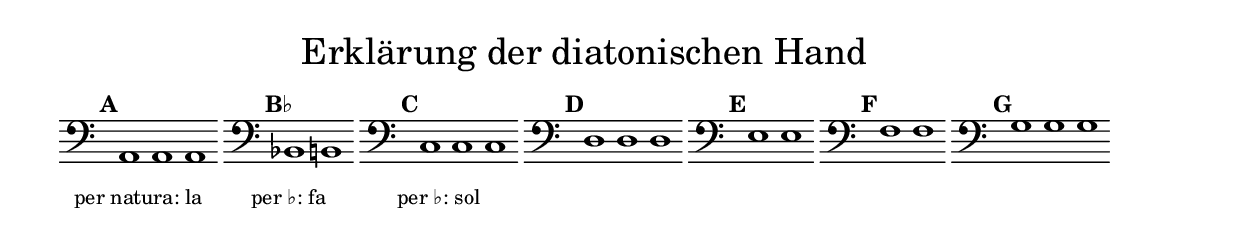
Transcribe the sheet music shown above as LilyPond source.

\version "2.22.2"

% Auto generated file

\header {
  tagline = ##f
}

dot = {
   \once \override Script.add-stem-support = ##f
   \once \override Script.toward-stem-shift = 0
   \once \override Script.skyline-horizontal-padding = 0
   \once \override Script.direction = 1
   \once \override Script.font-size = 1
}

\markup {
  \center-column {
    \override #'(line-width . 90)
    \center-align
    \fontsize#4
    \wordwrap-string { "Erklärung der diatonischen Hand" }
    \null
    \line {
      \center-column {
        \line {
          \score {
            <<
              \new Staff \with { instrumentName = ""} {
                \override Staff.TimeSignature.stencil = ##f
                \override Staff.NoteHead.style = #'baroque
                \tempo "A"
                \cadenzaOn
                \clef "bass" a,1 
                a,1 
                a,1 
                \cadenzaOff
              }
            >>
            \layout {
              \context {
                \Score
                \override SpacingSpanner.common-shortest-duration = #(ly:make-moment 1)
              }
            }
          }
        }
        \line {
          \left-align { \small { \lower #3 "per natura: la" } }
        }
      } 
      \center-column {
        \line {
          \score {
            <<
              \new Staff \with { instrumentName = ""} {
                \override Staff.TimeSignature.stencil = ##f
                \override Staff.NoteHead.style = #'baroque
                \tempo "B♭"
                \cadenzaOn
                \clef "bass" bes,1 
                b,1 
                \cadenzaOff
              }
            >>
            \layout {
              \context {
                \Score
                \override SpacingSpanner.common-shortest-duration = #(ly:make-moment 1)
              }
            }
          }
        }
        \line {
          \left-align { \small { \lower #3 "per ♭: fa" } }
        }
      } 
      \center-column {
        \line {
          \score {
            <<
              \new Staff \with { instrumentName = ""} {
                \override Staff.TimeSignature.stencil = ##f
                \override Staff.NoteHead.style = #'baroque
                \tempo "C"
                \cadenzaOn
                \clef "bass" c1 
                c1 
                c1 
                \cadenzaOff
              }
            >>
            \layout {
              \context {
                \Score
                \override SpacingSpanner.common-shortest-duration = #(ly:make-moment 1)
              }
            }
          }
        }
        \line {
          \left-align { \small { \lower #3 "per ♭: sol" } }
        }
      } 
      \center-column {
        \line {
          \score {
            <<
              \new Staff \with { instrumentName = ""} {
                \override Staff.TimeSignature.stencil = ##f
                \override Staff.NoteHead.style = #'baroque
                \tempo "D"
                \cadenzaOn
                \clef "bass" d1 
                d1 
                d1 
                \cadenzaOff
              }
            >>
            \layout {
              \context {
                \Score
                \override SpacingSpanner.common-shortest-duration = #(ly:make-moment 1)
              }
            }
          }
        }

      } 
      \center-column {
        \line {
          \score {
            <<
              \new Staff \with { instrumentName = ""} {
                \override Staff.TimeSignature.stencil = ##f
                \override Staff.NoteHead.style = #'baroque
                \tempo "E"
                \cadenzaOn
                \clef "bass" e1 
                e1 
                \cadenzaOff
              }
            >>
            \layout {
              \context {
                \Score
                \override SpacingSpanner.common-shortest-duration = #(ly:make-moment 1)
              }
            }
          }
        }

      } 
      \center-column {
        \line {
          \score {
            <<
              \new Staff \with { instrumentName = ""} {
                \override Staff.TimeSignature.stencil = ##f
                \override Staff.NoteHead.style = #'baroque
                \tempo "F"
                \cadenzaOn
                \clef "bass" f1 
                f1 
                \cadenzaOff
              }
            >>
            \layout {
              \context {
                \Score
                \override SpacingSpanner.common-shortest-duration = #(ly:make-moment 1)
              }
            }
          }
        }

      } 
      \center-column {
        \line {
          \score {
            <<
              \new Staff \with { instrumentName = ""} {
                \override Staff.TimeSignature.stencil = ##f
                \override Staff.NoteHead.style = #'baroque
                \tempo "G"
                \cadenzaOn
                \clef "bass" g1 
                g1 
                g1 
                \cadenzaOff
              }
            >>
            \layout {
              \context {
                \Score
                \override SpacingSpanner.common-shortest-duration = #(ly:make-moment 1)
              }
            }
          }
        }

      } 

    }
  }
}